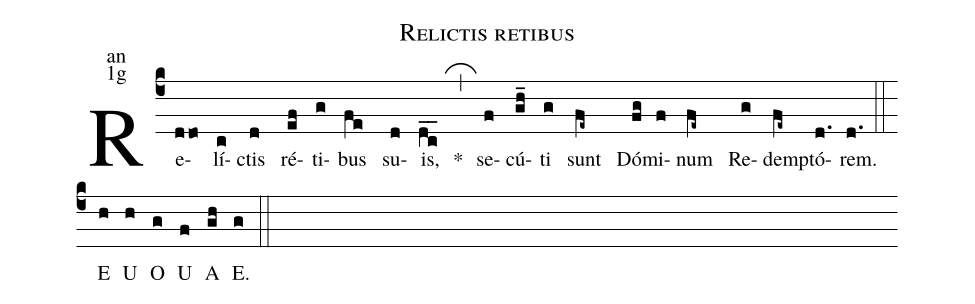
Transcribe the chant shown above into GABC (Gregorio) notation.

name:Relictis retibus;
office-part:an;
mode:1g;
%%
(c4) Re(ddo)lí(c)ctis(d) ré(ef)ti(g)bus(fe) su(d)is,(dc__) <sp>*</sp>(,_)
se(f)cú(gh_)ti(g) sunt(fe~) Dó(fg)mi(f)num(fe~) Re(g)dem(fe~)ptó(d.)rem.(d.) (::)
<eu>E(h) U(h) O(g) U(f) A(gh) E.(g) </eu>(::)
